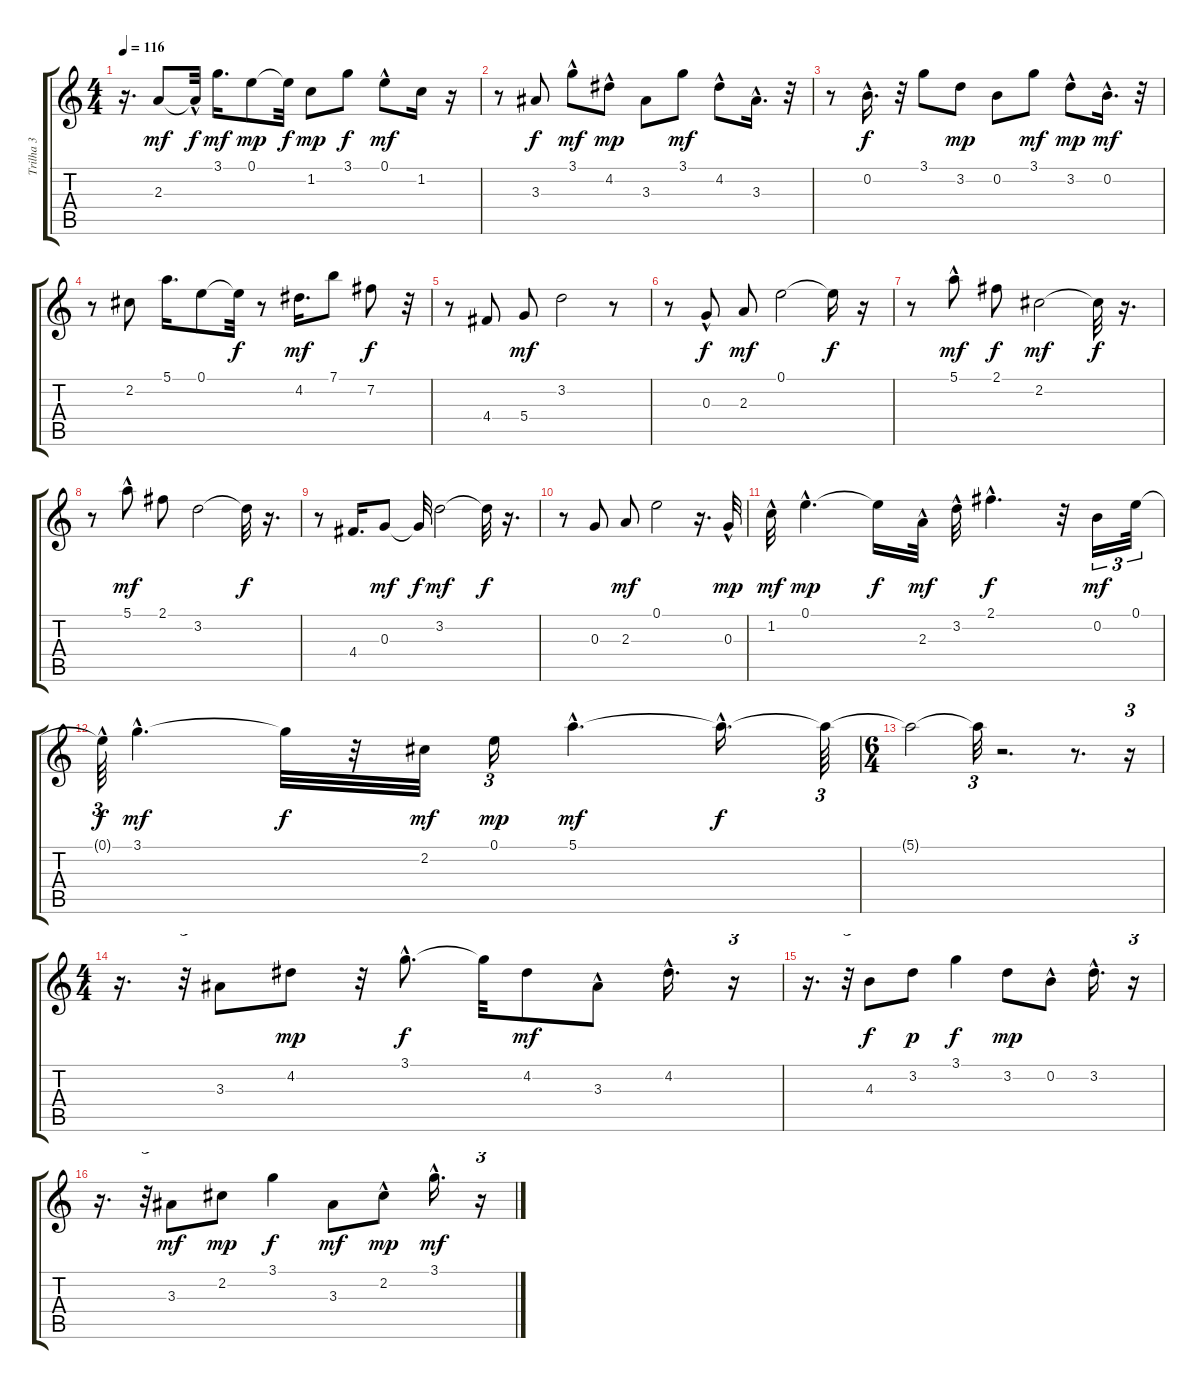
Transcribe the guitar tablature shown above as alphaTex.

\track ("Trilha 3" "Trilha 3") {instrument electricguitarclean}
\staff {score tabs}
\tuning (E4 B3 G3 D3 A2 E2) {hide}
\ts (4 4)
\tempo 116
\clef g2
\ks c
r.16{d dy f} 2.3.8{dy mf} 2.3{hac t}.32{dy f} 3.1.16{d dy mf} 0.1.8{dy mp} 0.1{t}.32{dy f} 1.2.8{dy mp} 3.1.8{dy f} 0.1{hac}.8{dy mf} 1.2.16 r.16 |
r.8 3.3.8{dy f} 3.1{hac}.8{dy mf} 4.2{hac}.8{dy mp} 3.3.8 3.1.8{dy mf} 4.2{hac}.8 3.3{hac}.16{d} r.32 |
r.8 0.2{hac}.16{d dy f} r.32 3.1.8 3.2.8{dy mp} 0.2.8 3.1.8{dy mf} 3.2{hac}.8{dy mp} 0.2{hac}.16{d dy mf} r.32 |
r.8 2.2.8 5.1.16{d} 0.1.8 0.1{t}.32{dy f} r.8 4.2.16{d dy mf} 7.1.8 7.2.8{dy f} r.32 |
r.8 4.4.8 5.4.8{dy mf} 3.2.2 r.8 |
r.8 0.3{hac}.8{dy f} 2.3.8{dy mf} 0.1.2 0.1{t}.16{dy f} r.16 |
r.8 5.1{hac}.8{dy mf} 2.1.8{dy f} 2.2.2{dy mf} 2.2{t}.32{dy f} r.16{d} |
r.8 5.1{hac}.8{dy mf} 2.1.8 3.2.2 3.2{t}.32{dy f} r.16{d} |
r.8 4.4.16{d} 0.3.8{dy mf} 0.3{t}.32{dy f} 3.2.2{dy mf} 3.2{t}.32{dy f} r.16{d} |
r.8 0.3.8 2.3.8{dy mf} 0.1.2 r.16{d} 0.3{hac}.32{dy mp} |
1.2{hac}.32{dy mf} 0.1{hac}.4{d dy mp} 0.1{t}.16{dy f} 2.3{hac}.32{dy mf} 3.2{hac}.32 2.1{hac}.4{d dy f} r.32 0.2.16{tu (3 2) dy mf} 0.1.32{tu (3 2)} |
0.1{hac t}.64{tu (3 2) dy f} 3.1{hac}.4{d dy mf} 3.1{t}.32{dy f} r.32 2.2.32{dy mf} 0.1.16{tu (3 2) dy mp} 5.1{hac}.4{d dy mf} 5.1{hac t}.16{d dy f} 5.1{t}.64{tu (3 2)} |
\ts (6 4)
5.1{t}.2 5.1{t}.32{tu (3 2)} r.2{d} r.8{d} r.16{tu (3 2)} |
\ts (4 4)
r.16{d} r.32{tu (3 2)} 3.3.8 4.2.8{dy mp} r.32 3.1{hac}.8{d dy f} 3.1{t}.32 4.2.8{dy mf} 3.3{hac}.8 4.2{hac}.16{d} r.16{tu (3 2)} |
r.16{d} r.32{tu (3 2)} 4.3.8{dy f} 3.2.8{dy p} 3.1.4{dy f} 3.2.8{dy mp} 0.2{hac}.8 3.2{hac}.16{d} r.16{tu (3 2)} |
r.16{d} r.32{tu (3 2)} 3.3.8{dy mf} 2.2.8{dy mp} 3.1.4{dy f} 3.3.8{dy mf} 2.2{hac}.8{dy mp} 3.1{hac}.16{d dy mf} r.16{tu (3 2)}
